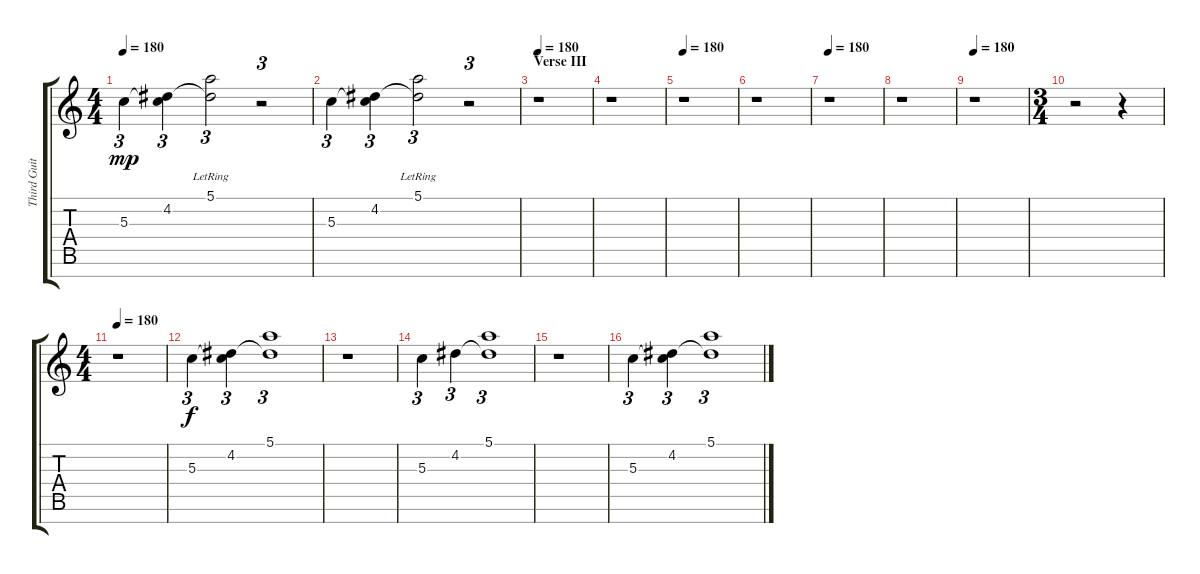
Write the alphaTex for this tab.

\track ("Third Guitar" "Third Guit") {instrument distortionguitar}
\staff {score tabs}
\tuning (E4 B3 G3 D3 A2 E2 B1) {hide}
\ts (4 4)
\tempo 180
\clef g2
\ks c
5.3.4{tu (3 2) dy mp} (4.2 5.3{t}).4{tu (3 2)} (5.1{lr} 4.2{t}).2{tu (3 2)} r.2{tu (3 2)} |
5.3.4{tu (3 2)} (4.2 5.3{t}).4{tu (3 2)} (5.1{lr} 4.2{t}).2{tu (3 2)} r.2{tu (3 2)} |
\section ("" "Verse III")
\tempo 180
r.1 |
r.1 |
\tempo 180
r.1 |
r.1 |
\tempo 180
r.1 |
r.1 |
\tempo 180
r.1 |
\ts (3 4)
r.2 r.4 |
\ts (4 4)
\tempo 180
r.1 |
5.3.4{tu (3 2) dy f} (4.2 5.3{t}).4{tu (3 2)} (5.1 4.2{t}).1{tu (3 2)} |
r.1 |
5.3.4{tu (3 2)} 4.2.4{tu (3 2)} (5.1 4.2{t}).1{tu (3 2)} |
r.1 |
5.3.4{tu (3 2)} (4.2 5.3{t}).4{tu (3 2)} (5.1 4.2{t}).1{tu (3 2)}
